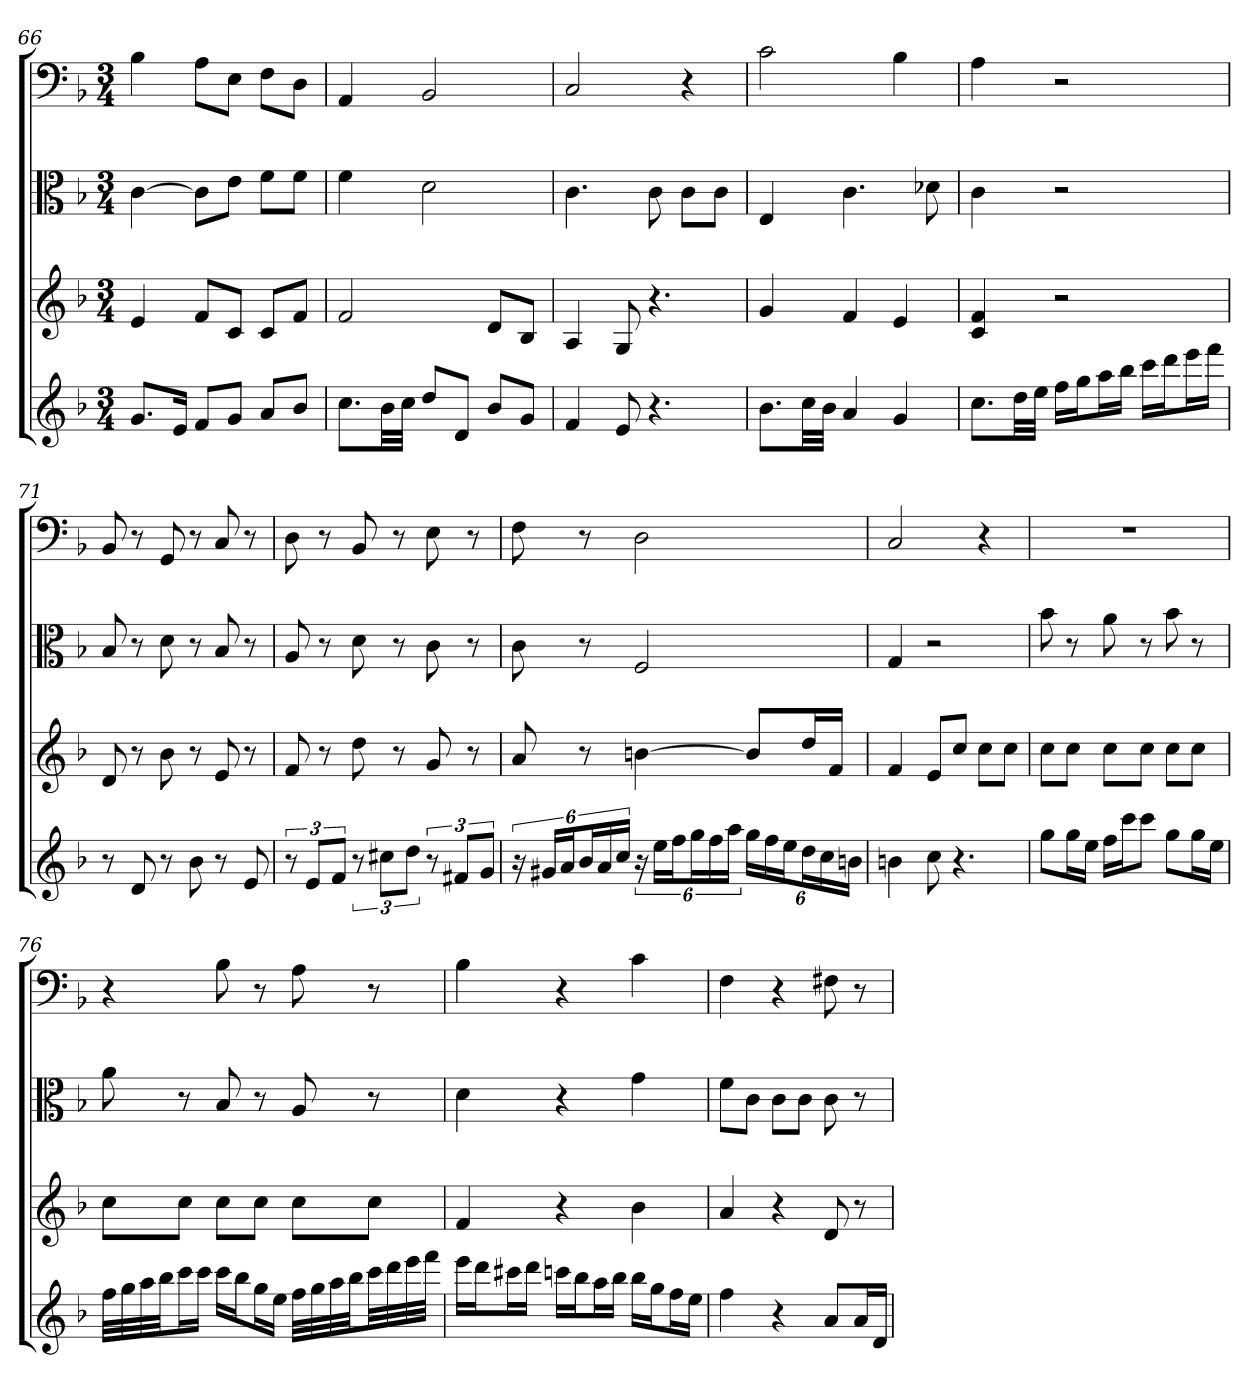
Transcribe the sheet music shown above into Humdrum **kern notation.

**kern	**kern	**kern	**kern
*part4	*part3	*part2	*part1
*staff4	*staff3	*staff2	*staff1
*	*	*clefC3	*clefF4
*k[b-]	*k[b-]	*k[b-]	*k[b-]
*F:	*F:	*F:	*F:
*M3/4	*M3/4	*M3/4	*M3/4
=66	=66	=66	=66
8.gL	4e	[4c	4B-
16eJk	.	.	.
8fL	8fL	8c\L]	8A\L
8gJ	8cJ	8e\J	8E\J
8aL	8cL	8f\L	8F\L
8b-J	8fJ	8f\J	8D\J
=67	=67	=67	=67
8.ccL	2f	4f	4AA
32b-LL	.	.	.
32ccJJJ	.	.	.
8ddL	.	2d	2BB-
8dJ	.	.	.
8b-L	8dL	.	.
8gJ	8B-J	.	.
=68	=68	=68	=68
4f	4A	4.c	2C
8e	8G	.	.
4.r	4.r	8c	.
.	.	8c\L	4r
.	.	8c\J	.
=69	=69	=69	=69
8.b-L	4g	4E	2c
32ccLL	.	.	.
32b-JJJ	.	.	.
4a	4f	4.c	.
4g	4e	.	4B-
.	.	8d-X	.
=70	=70	=70	=70
8.ccL	4c 4f	4c	4A
32ddLL	.	.	.
32eeJJJ	.	.	.
16ffLL	2r	2r	2r
16ggJ	.	.	.
16aaL	.	.	.
16bb-JJ	.	.	.
16cccLL	.	.	.
16dddJ	.	.	.
16eeeL	.	.	.
16fffJJ	.	.	.
=71	=71	=71	=71
8r	8d	8B-	8BB-
8d	8r	8r	8r
8r	8b-	8d	8GG
8b-	8r	8r	8r
8r	8e	8B-	8C
8e	8r	8r	8r
=72	=72	=72	=72
12r	8f	8A	8D
12eL	.	.	.
.	8r	8r	8r
12fJ	.	.	.
12r	8dd	8d	8BB-
12cc#XL	.	.	.
.	8r	8r	8r
12ddJ	.	.	.
12r	8g	8c	8E
12f#XL	.	.	.
.	8r	8r	8r
12gJ	.	.	.
=73	=73	=73	=73
24r	8a	8c	8F
24g#XLL	.	.	.
24aJ	.	.	.
24b-L	8r	8r	8r
24a	.	.	.
24ccJJ	.	.	.
24r	[4bn	2F	2D
24eeLL	.	.	.
24ffJ	.	.	.
24ggL	.	.	.
24ff	.	.	.
24aaJJ	.	.	.
24ggLL	8bL]	.	.
24ff	.	.	.
24eeJ	.	.	.
24ddL	16ddL	.	.
24cc	.	.	.
.	16fJJ	.	.
24bnJJ	.	.	.
=74	=74	=74	=74
4bn	4f	4G	2C
8cc	8eL	2r	.
4.r	8ccJ	.	.
.	8ccL	.	4r
.	8ccJ	.	.
=75	=75	=75	=75
8ggL	8ccL	8b-	2.r
16ggL	8ccJ	8r	.
16eeJJ	.	.	.
16ffLL	8ccL	8a	.
16cccJ	.	.	.
8cccJ	8ccJ	8r	.
8ggL	8ccL	8b-	.
16ggL	8ccJ	8r	.
16eeJJ	.	.	.
=76	=76	=76	=76
32ffLLL	8ccL	8a	4r
32gg	.	.	.
32aa	.	.	.
32bb-JJ	.	.	.
16cccL	8ccJ	8r	.
16cccJJ	.	.	.
16cccLL	8ccL	8B-	8B-
16bb-J	.	.	.
16ggL	8ccJ	8r	8r
16eeJJ	.	.	.
32ffLLL	8ccL	8A	8A
32gg	.	.	.
32aa	.	.	.
32bb-JJ	.	.	.
32cccLL	8ccJ	8r	8r
32ddd	.	.	.
32eee	.	.	.
32fffJJJ	.	.	.
=77	=77	=77	=77
16eeeLL	4f	4d	4B-
16dddJ	.	.	.
16ccc#XL	.	.	.
16dddJJ	.	.	.
16cccnLL	4r	4r	4r
16bb-J	.	.	.
16aaL	.	.	.
16bb-JJ	.	.	.
16bb-LL	4b-	4g	4c
16ggJ	.	.	.
16ffL	.	.	.
16eeJJ	.	.	.
=78	=78	=78	=78
4ff	4a	8f\L	4F
.	.	8c\J	.
4r	4r	8c\L	4r
.	.	8c\J	.
8aL	8d	8c	8F#X
16aL	8r	8r	8r
16dJJ	.	.	.
=	=	=	=
*-	*-	*-	*-
